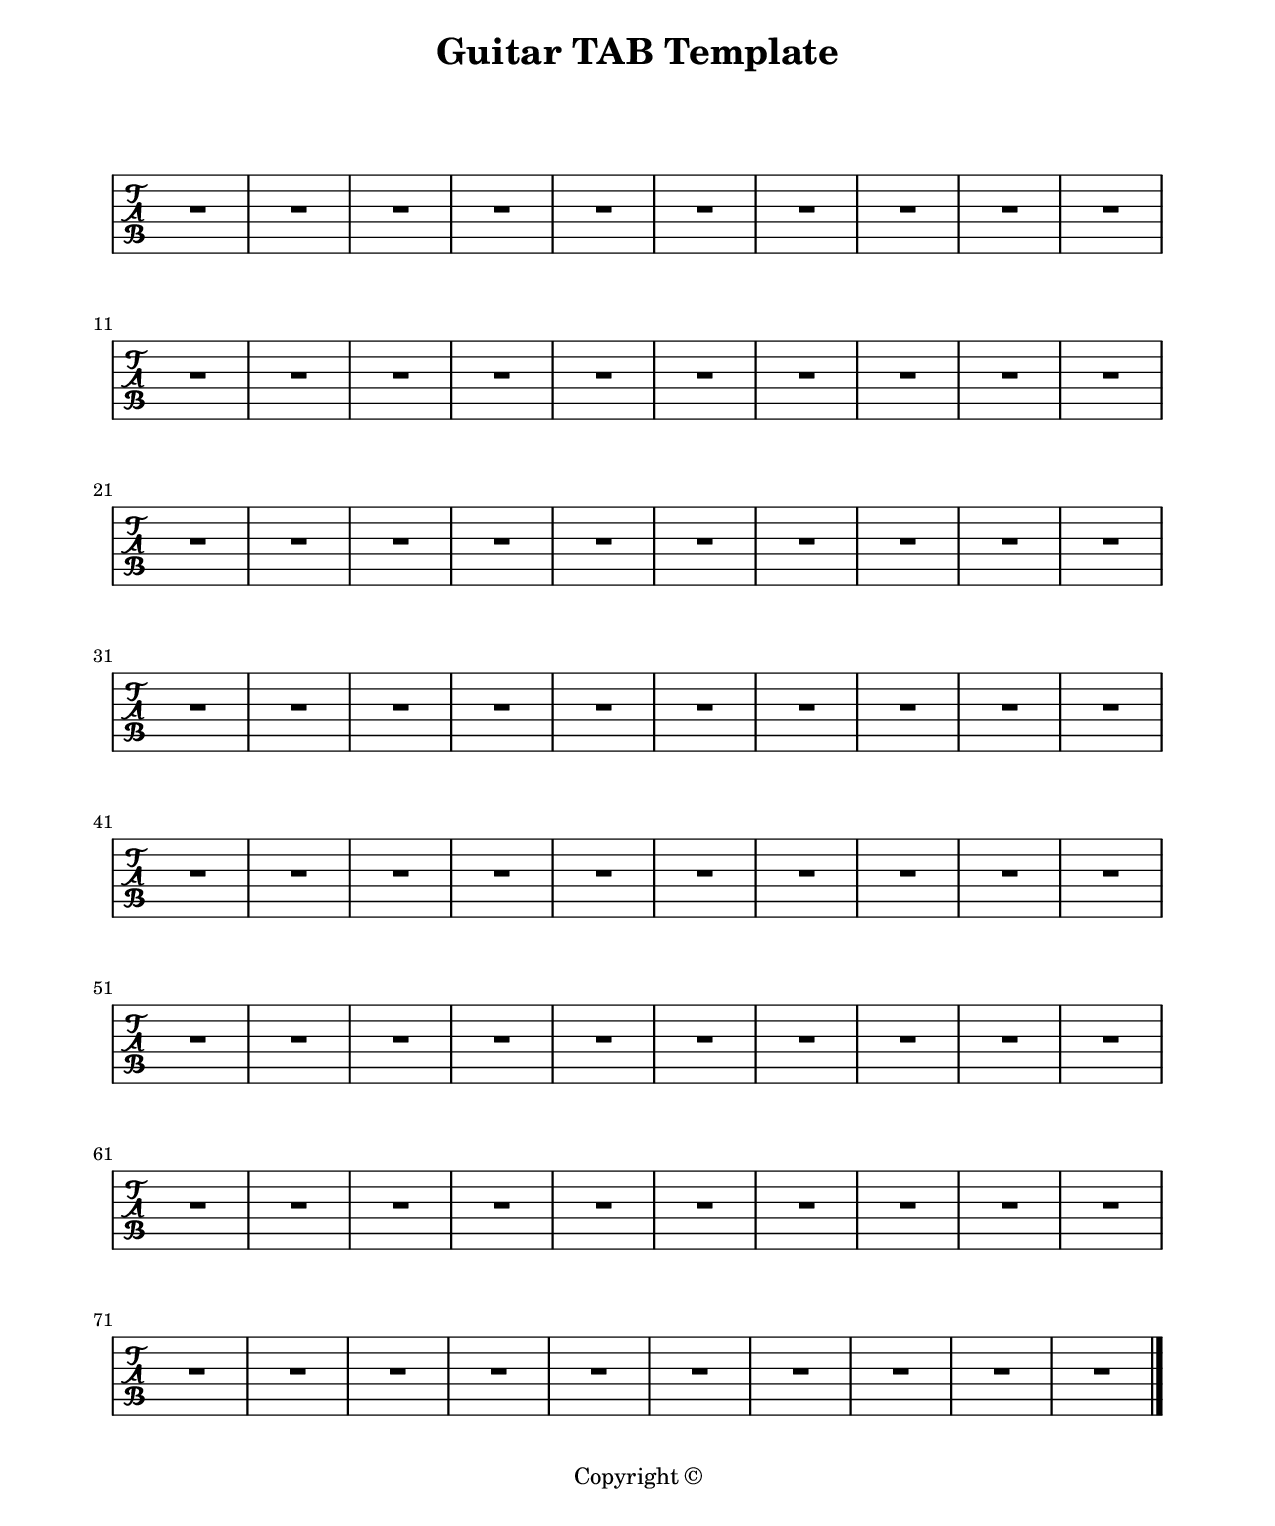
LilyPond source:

\version "2.18.2"

\paper {
  #(set-paper-size "letter")
  left-margin = 0.75\in
  right-margin = 0.75\in
  top-margin = 0.75\in
  bottom-margin = 0.5\in
  markup-system-spacing = #'((padding . 10))
  last-bottom-spacing = #'((padding . 5))
  ragged-bottom = ##f
  ragged-last = ##f
  ragged-last-bottom = ##f
  ragged-right = ##f
}

\header {
  title = "Guitar TAB Template"
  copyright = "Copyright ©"
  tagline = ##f
}

scoreBreaks = {
  \repeat unfold 8 { s1*10 \break }
}

guitarMusic = {
  R1*80 \bar "|."
}

\score {
  \new TabStaff <<
    \scoreBreaks
    %\clef moderntab  % uncomment for sans-serif TAB letters
    \transpose c c, \guitarMusic
  >>
  \layout {
    indent = 0
    \context {
      \TabStaff
      \revert MultiMeasureRest.stencil  % comment this out to remove MMRs

      %% by default, arpeggios are hidden, uncomment these to bring them back
      %\revert Arpeggio.stencil
      %\consists "Span_arpeggio_engraver"
      %connectArpeggios = ##t
    }
  }
  %\midi {}  % uncomment for midi output
}